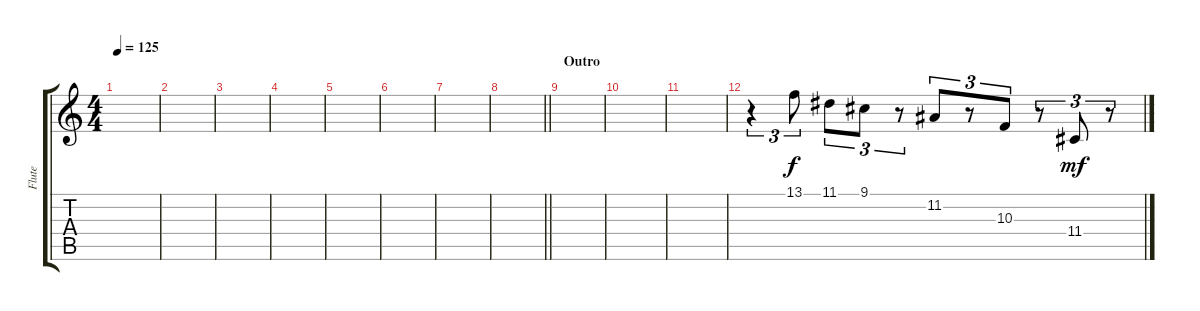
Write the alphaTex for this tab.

\track ("Flute" "Flute") {instrument flute}
\staff {score tabs}
\tuning (E4 B3 G3 D3 A2 E2) {hide}
\ts (4 4)
\tempo 125
\clef g2
\ks c
|
|
|
|
|
|
|
\barLineRight lightlight
|
\section ("" "Outro")
|
|
|
r.4{tu (3 2)} 13.1.8{tu (3 2)} 11.1.8{tu (3 2)} 9.1.8{tu (3 2)} r.8{tu (3 2)} 11.2.8{tu (3 2)} r.8{tu (3 2)} 10.3.8{tu (3 2)} r.8{tu (3 2)} 11.4.8{tu (3 2) dy mf} r.8{tu (3 2)}
